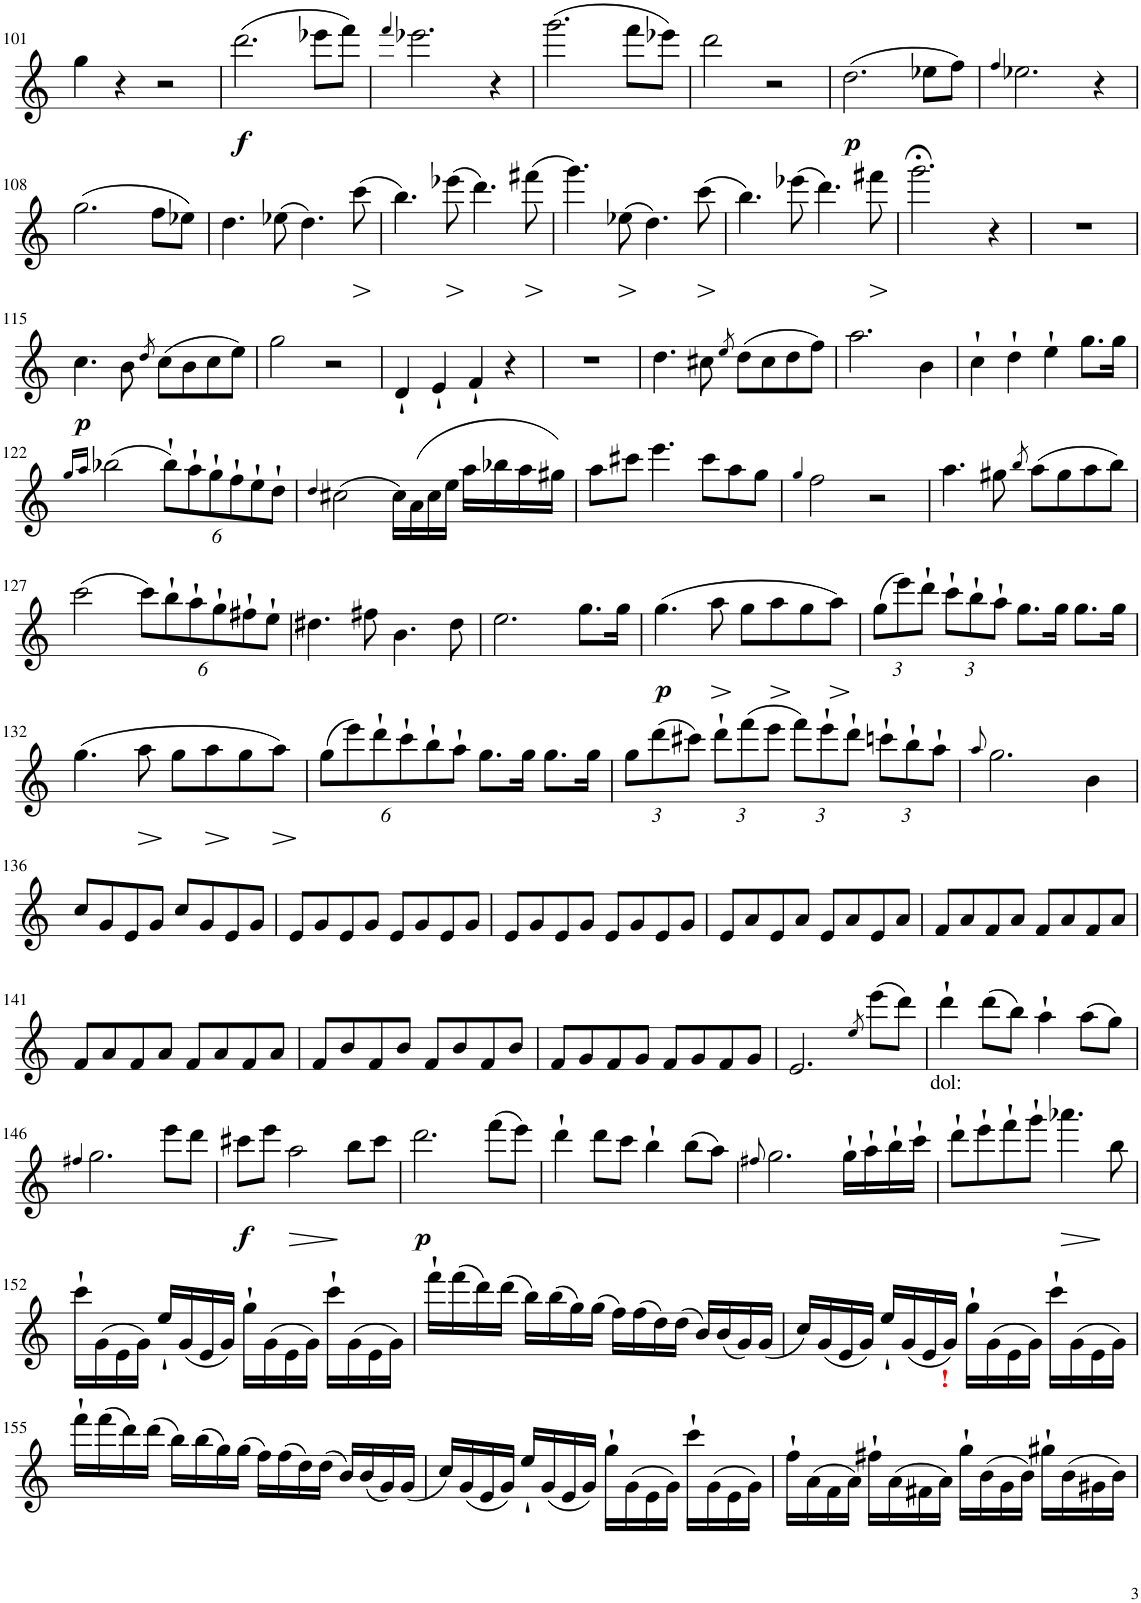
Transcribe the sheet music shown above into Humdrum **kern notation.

**kern	**dynam
*part1	*part1
*staff1	*staff1
*I"Flöte	*
*I'Fl.	*
!!LO:PB:g=z
*clefG2	*
*k[]	*
*M4/4	*
*met(c)	*
=101	=101
4gg\	.
4r	.
2r	.
=102	=102
!	!LO:DY:b
(2.ddd\	f
8eee-X\L	.
8fff\J)	.
=103	=103
4qfff/	.
2.eee-X\	.
4r	.
=104	=104
(2.ggg\	.
8fff\L	.
8eee-X\J)	.
=105	=105
2ddd\	.
2r	.
=106	=106
!	!LO:DY:b
(2.dd\	p
8ee-X\L	.
8ff\J)	.
=107	=107
4qff/	.
2.ee-X\	.
4r	.
!!LO:LB:g=z
=108	=108
(2.gg\	.
8ff\L	.
8ee-X\J)	.
=109	=109
4.dd\	.
(8ee-X\	.
4.dd\)	.
!	!LO:HP:b
(8ccc\	>
.	]
=110	=110
4.bb\)	.
!	!LO:HP:b
(8eee-X\	>
4.ddd\)	]
!	!LO:HP:b
(8fff#X\	>
.	]
=111	=111
4.ggg\)	.
!	!LO:HP:b
(8ee-X\	>
4.dd\)	]
!	!LO:HP:b
(8ccc\	>
.	]
=112	=112
4.bb\)	.
(8eee-X\	.
4.ddd\)	.
!	!LO:HP:b
8fff#X\	>
.	]
=113	=113
2.ggg;<\	.
4r	.
=114	=114
1r	.
!!LO:LB:g=z
=115	=115
!	!LO:DY:b
4.cc\	p
8b\	.
8qdd/	.
(8cc\L	.
8b\	.
8cc\	.
8ee\J)	.
=116	=116
2gg\	.
2r	.
=117	=117
4d`/	.
4e`/	.
4f`/	.
4r	.
=118	=118
1r	.
=119	=119
4.dd\	.
8cc#X\	.
8qee/	.
(8dd\L	.
8cc#\	.
8dd\	.
8ff\J)	.
=120	=120
2.aa\	.
4b\	.
=121	=121
4cc`\	.
4dd`\	.
4ee`\	.
8.gg\L	.
16gg\Jk	.
!!LO:LB:g=z
=122	=122
16qgg/LL	.
16qaa/JJ	.
(2bb-X\	.
*Xbrackettup	*
12bb-`\L)	.
12aa`\	.
12gg`\	.
12ff`\	.
12ee`\	.
12dd`\J	.
=123	=123
4qdd/	.
(2cc#X\	.
16cc#\LL)	.
(16a\	.
16cc#\	.
16ee\JJ	.
16aa\LL	.
16bb-X\	.
16aa\	.
16gg#X\JJ)	.
=124	=124
8aa\L	.
8ccc#X\J	.
4.eee\	.
8ccc#\L	.
8aa\	.
8gg\J	.
=125	=125
4qgg/	.
2ff\	.
2r	.
=126	=126
4.aa\	.
8gg#X\	.
8qbb/	.
(8aa\L	.
8gg#\	.
8aa\	.
8bb\J)	.
!!LO:LB:g=z
=127	=127
(2ccc\	.
12ccc\L)	.
12bb`\	.
12aa`\	.
12gg`\	.
12ff#X`\	.
12ee`\J	.
=128	=128
4.dd#X\	.
8ff#X\	.
4.b\	.
8dd#\	.
=129	=129
2.ee\	.
8.gg\L	.
16gg\Jk	.
=130	=130
!	!LO:DY:b
(4.gg\	p
!	!LO:HP:b
8aa\	>
8gg\L	]
!	!LO:HP:b
8aa\	>
8gg\	]
!	!LO:HP:b
8aa\J)	>
.	]
=131	=131
(12gg\L	.
12eee\)	.
12ddd`\J	.
12ccc`\L	.
12bb`\	.
12aa`\J	.
8.gg\L	.
16gg\Jk	.
8.gg\L	.
16gg\Jk	.
!!LO:LB:g=z
=132	=132
(4.gg\	.
!	!LO:HP:b
8aa\	>
8gg\L	]
!	!LO:HP:b
8aa\	>
8gg\	]
!	!LO:HP:b
8aa\J)	>
.	]
=133	=133
(12gg\L	.
12eee\)	.
12ddd`\	.
12ccc`\	.
12bb`\	.
12aa`\J	.
8.gg\L	.
16gg\Jk	.
8.gg\L	.
16gg\Jk	.
=134	=134
12gg\L	.
(12ddd\	.
12ccc#X\J)	.
12ddd`\L	.
(12fff\	.
12eee\J	.
12fff\L)	.
12eee`\	.
12ddd`\J	.
12cccn`\L	.
12bb`\	.
12aa`\J	.
=135	=135
8qaa/	.
2.gg\	.
4b\	.
!!LO:LB:g=z
=136	=136
8cc/L	.
8g/	.
8e/	.
8g/J	.
8cc/L	.
8g/	.
8e/	.
8g/J	.
=137	=137
8e/L	.
8g/	.
8e/	.
8g/J	.
8e/L	.
8g/	.
8e/	.
8g/J	.
=138	=138
8e/L	.
8g/	.
8e/	.
8g/J	.
8e/L	.
8g/	.
8e/	.
8g/J	.
=139	=139
8e/L	.
8a/	.
8e/	.
8a/J	.
8e/L	.
8a/	.
8e/	.
8a/J	.
=140	=140
8f/L	.
8a/	.
8f/	.
8a/J	.
8f/L	.
8a/	.
8f/	.
8a/J	.
!!LO:LB:g=z
=141	=141
8f/L	.
8a/	.
8f/	.
8a/J	.
8f/L	.
8a/	.
8f/	.
8a/J	.
=142	=142
8f/L	.
8b/	.
8f/	.
8b/J	.
8f/L	.
8b/	.
8f/	.
8b/J	.
=143	=143
8f/L	.
8g/	.
8f/	.
8g/J	.
8f/L	.
8g/	.
8f/	.
8g/J	.
=144	=144
2.e/	.
8qee/	.
(8eee\L	.
8ddd\J)	.
=145	=145
!LO:TX:b:t=dol&colon;	!
4ddd`\	.
(8ddd\L	.
8bb\J)	.
4aa`\	.
(8aa\L	.
8gg\J)	.
!!LO:LB:g=z
=146	=146
4qff#X/	.
2.gg\	.
8eee\L	.
8ddd\J	.
=147	=147
!	!LO:DY:b
8ccc#X\L	f
8eee\J	.
!	!LO:HP:b
2aa\	>
8bb\L	]
8ccc#\J	.
=148	=148
!	!LO:DY:b
2.ddd\	p
(8fff\L	.
8eee\J)	.
=149	=149
4ddd`\	.
8ddd\L	.
8ccc\J	.
4bb`\	.
(8bb\L	.
8aa\J)	.
=150	=150
8qff#X/	.
2.gg\	.
16gg`\LL	.
16aa`\	.
16bb`\	.
16ccc`\JJ	.
=151	=151
8ddd`\L	.
8eee`\	.
8fff`\	.
8ggg`\J	.
!	!LO:HP:b
4.aaa-X\	>
8bb\	]
!!LO:LB:g=z
=152	=152
16ccc`\LL	.
(16g\	.
16e\	.
16g\JJ)	.
16ee`/LL	.
(16g/	.
16e/	.
16g/JJ)	.
16gg`\LL	.
(16g\	.
16e\	.
16g\JJ)	.
16ccc`\LL	.
(16g\	.
16e\	.
16g\JJ)	.
=153	=153
16fff`\LL	.
(16fff\	.
16ddd\)	.
(16ddd\JJ	.
16bb\LL)	.
(16bb\	.
16gg\)	.
(16gg\JJ	.
16ff\LL)	.
(16ff\	.
16dd\)	.
(16dd\JJ	.
16b/LL)	.
(16b/	.
16g/)	.
(16g/JJ	.
=154	=154
16cc/LL)	.
(16g/	.
16e/	.
16g/JJ)	.
16ee`/LL	.
(16g/	.
16e/	.
16g/JJ)	.
16gg`\LL	.
(16g\	.
16e\	.
16g\JJ)	.
16ccc`\LL	.
(16g\	.
16e\	.
16g\JJ)	.
!!LO:LB:g=z
=155	=155
16fff`\LL	.
(16fff\	.
16ddd\)	.
(16ddd\JJ	.
16bb\LL)	.
(16bb\	.
16gg\)	.
(16gg\JJ	.
16ff\LL)	.
(16ff\	.
16dd\)	.
(16dd\JJ	.
16b/LL)	.
(16b/	.
16g/)	.
(16g/JJ	.
=156	=156
16cc/LL)	.
(16g/	.
16e/	.
16g/JJ)	.
16ee`/LL	.
(16g/	.
16e/	.
16g/JJ)	.
16gg`\LL	.
(16g\	.
16e\	.
16g\JJ)	.
16ccc`\LL	.
(16g\	.
16e\	.
16g\JJ)	.
=157	=157
16ff`\LL	.
(16a\	.
16f\	.
16a\JJ)	.
16ff#X`\LL	.
(16a\	.
16f#X\	.
!LO:TX:a:B:color=#FF0000:t=!	!
16a\JJ)	.
16gg`\LL	.
(16b\	.
16g\	.
16b\JJ)	.
16gg#X`\LL	.
(16b\	.
16g#X\	.
16b\JJ)	.
=	=
*-	*-
